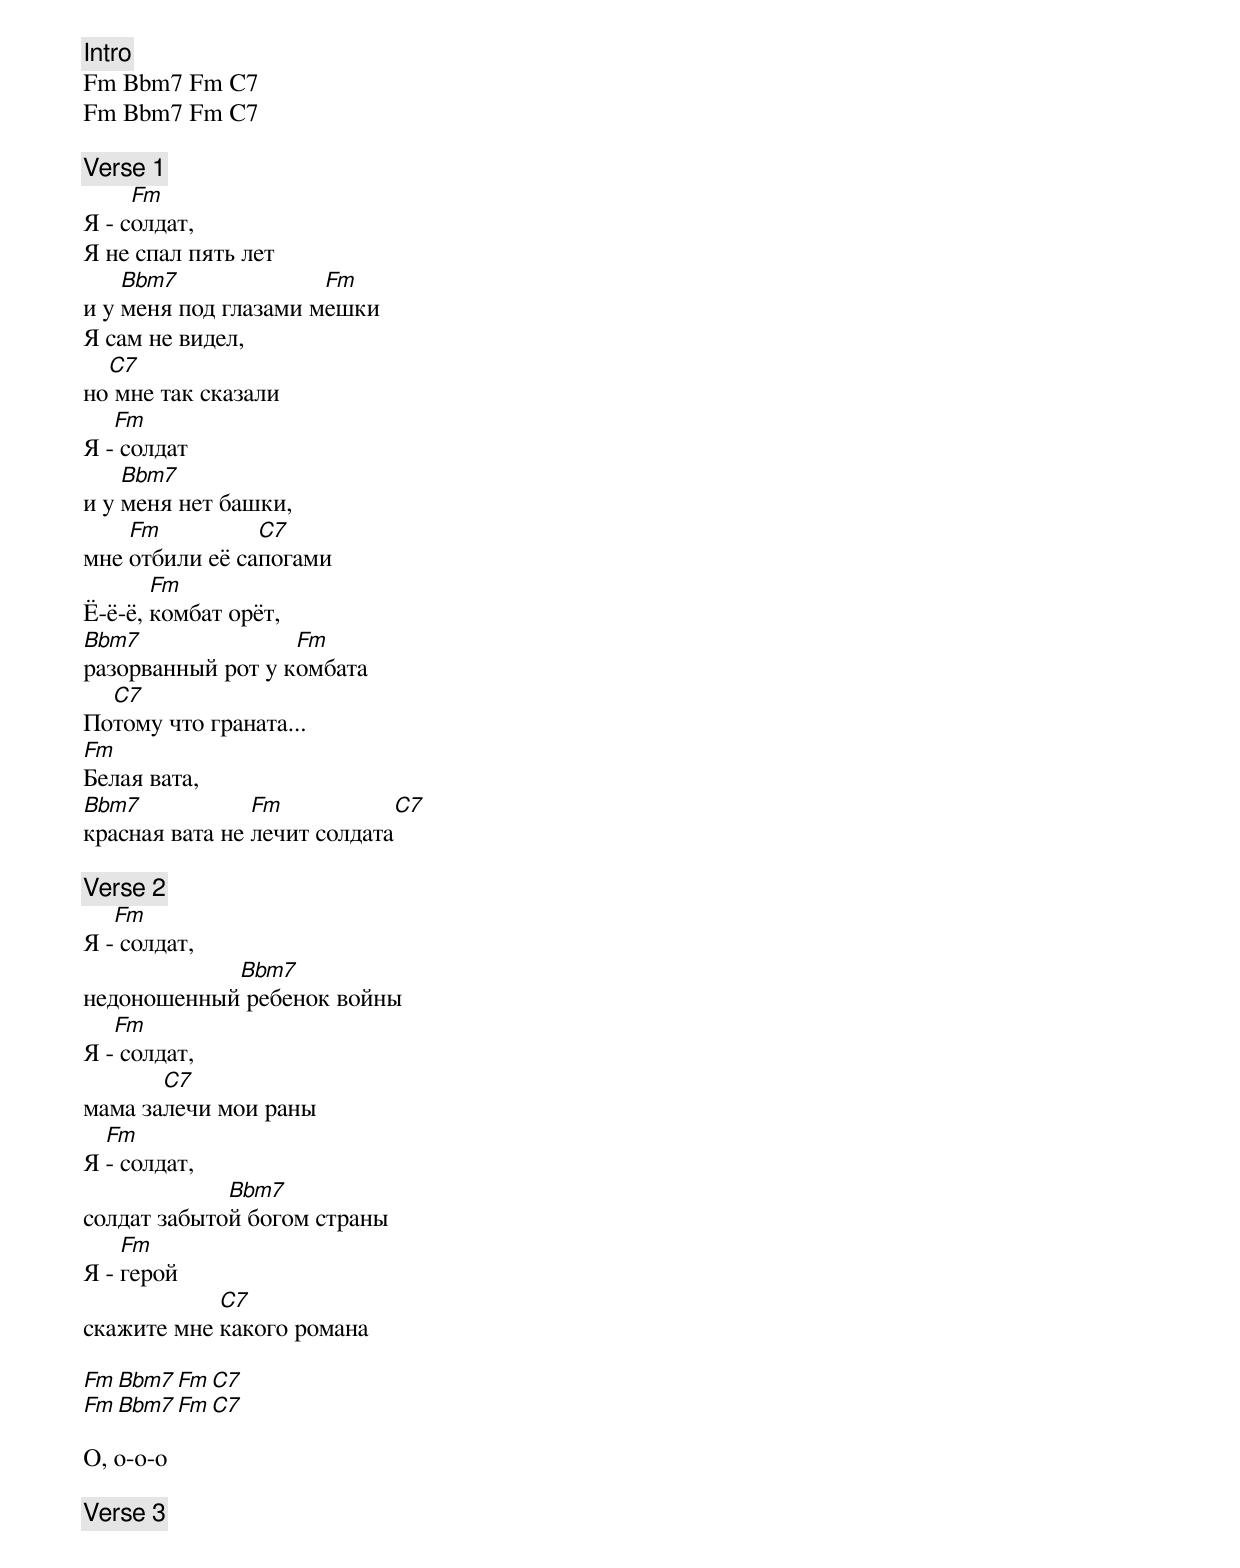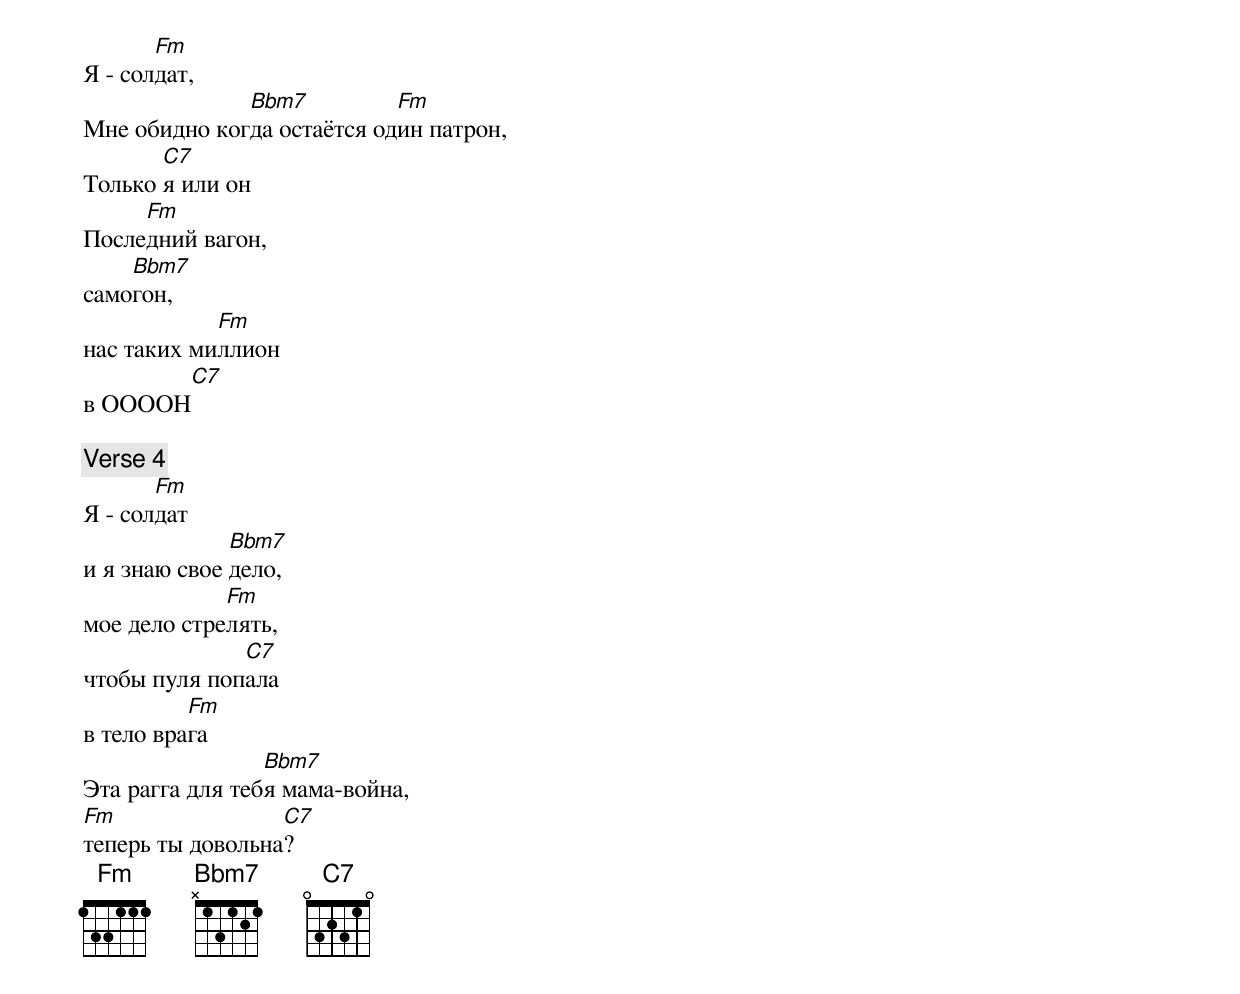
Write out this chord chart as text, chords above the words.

[Intro]
Fm Bbm7 Fm C7
Fm Bbm7 Fm C7

[Verse 1]
     Fm
Я - солдат,
Я не спал пять лет
    Bbm7              Fm
и у меня под глазами мешки
Я сам не видел,
  C7
но мне так сказали
   Fm
Я - солдат
    Bbm7
и у меня нет башки,
    Fm          C7
мне отбили её сапогами
       Fm
Ё-ё-ё, комбат орёт,
Bbm7               Fm
разорванный рот у комбата
  C7
Потому что граната...
Fm
Белая вата,
Bbm7            Fm             C7
красная вата не лечит солдата

[Verse 2]
   Fm
Я - солдат,
            Bbm7
недоношенный ребенок войны
   Fm
Я - солдат,
       C7
мама залечи мои раны
  Fm
Я - солдат,
             Bbm7
солдат забытой богом страны
    Fm
Я - герой
            C7
скажите мне какого романа

Fm Bbm7 Fm C7
Fm Bbm7 Fm C7

О, о-о-о

[Verse 3]
       Fm
Я - солдат,
              Bbm7          Fm
Мне обидно когда остаётся один патрон,
       C7
Только я или он
     Fm
Последний вагон,
    Bbm7
самогон,
            Fm
нас таких миллион
        C7
в ООООН

[Verse 4]
       Fm
Я - солдат
              Bbm7
и я знаю свое дело,
             Fm
мое дело стрелять,
              C7
чтобы пуля попала
          Fm
в тело врага
                 Bbm7
Эта рагга для тебя мама-война,
Fm                C7
теперь ты довольна?
